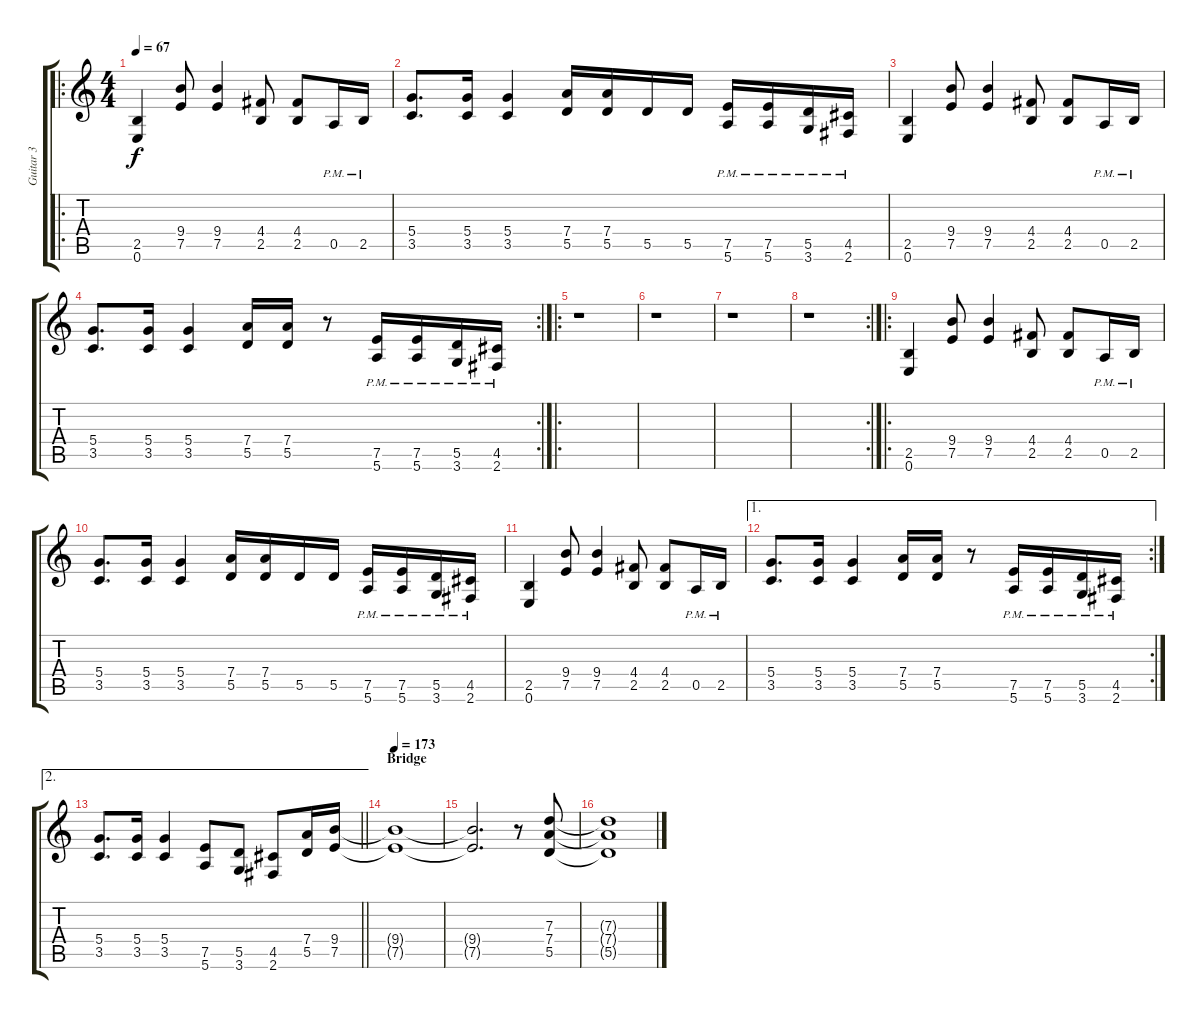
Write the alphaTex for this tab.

\track ("Guitar 3" "Guitar 3") {instrument overdrivenguitar}
\staff {score tabs}
\tuning (E4 B3 G3 D3 A2 E2) {hide}
\ro
\ts (4 4)
\tempo 67
\clef g2
\ks c
(2.5 0.6).4{dy f} (9.4 7.5).8 (9.4 7.5).4 (4.4 2.5).8 (4.4 2.5).8 0.5{pm}.16 2.5{pm}.16 |
(5.4 3.5).8{d} (5.4 3.5).16 (5.4 3.5).4 (7.4 5.5).16 (7.4 5.5).16 5.5.16 5.5.16 (7.5{pm} 5.6{pm}).16 (7.5{pm} 5.6{pm}).16 (5.5{pm} 3.6{pm}).16 (4.5{pm} 2.6{pm}).16 |
(2.5 0.6).4 (9.4 7.5).8 (9.4 7.5).4 (4.4 2.5).8 (4.4 2.5).8 0.5{pm}.16 2.5{pm}.16 |
\rc 2
(5.4 3.5).8{d} (5.4 3.5).16 (5.4 3.5).4 (7.4 5.5).16 (7.4 5.5).16 r.8 (7.5{pm} 5.6{pm}).16 (7.5{pm} 5.6{pm}).16 (5.5{pm} 3.6{pm}).16 (4.5{pm} 2.6{pm}).16 |
\ro
r.1 |
r.1 |
r.1 |
\rc 2
r.1 |
\ro
(2.5 0.6).4 (9.4 7.5).8 (9.4 7.5).4 (4.4 2.5).8 (4.4 2.5).8 0.5{pm}.16 2.5{pm}.16 |
(5.4 3.5).8{d} (5.4 3.5).16 (5.4 3.5).4 (7.4 5.5).16 (7.4 5.5).16 5.5.16 5.5.16 (7.5{pm} 5.6{pm}).16 (7.5{pm} 5.6{pm}).16 (5.5{pm} 3.6{pm}).16 (4.5{pm} 2.6{pm}).16 |
(2.5 0.6).4 (9.4 7.5).8 (9.4 7.5).4 (4.4 2.5).8 (4.4 2.5).8 0.5{pm}.16 2.5{pm}.16 |
\ae 1
\rc 2
(5.4 3.5).8{d} (5.4 3.5).16 (5.4 3.5).4 (7.4 5.5).16 (7.4 5.5).16 r.8 (7.5{pm} 5.6{pm}).16 (7.5{pm} 5.6{pm}).16 (5.5{pm} 3.6{pm}).16 (4.5{pm} 2.6{pm}).16 |
\ae 2
\barLineRight lightlight
(5.4 3.5).8{d} (5.4 3.5).16 (5.4 3.5).4 (7.5 5.6).8 (5.5 3.6).8 (4.5 2.6).8 (7.4 5.5).16 (9.4 7.5).16 |
\section ("" "Bridge")
\tempo 173
(9.4{t} 7.5{t}).1 |
(9.4{t} 7.5{t}).2{d} r.8 (7.3 7.4 5.5).8 |
(7.3{t} 7.4{t} 5.5{t}).1
